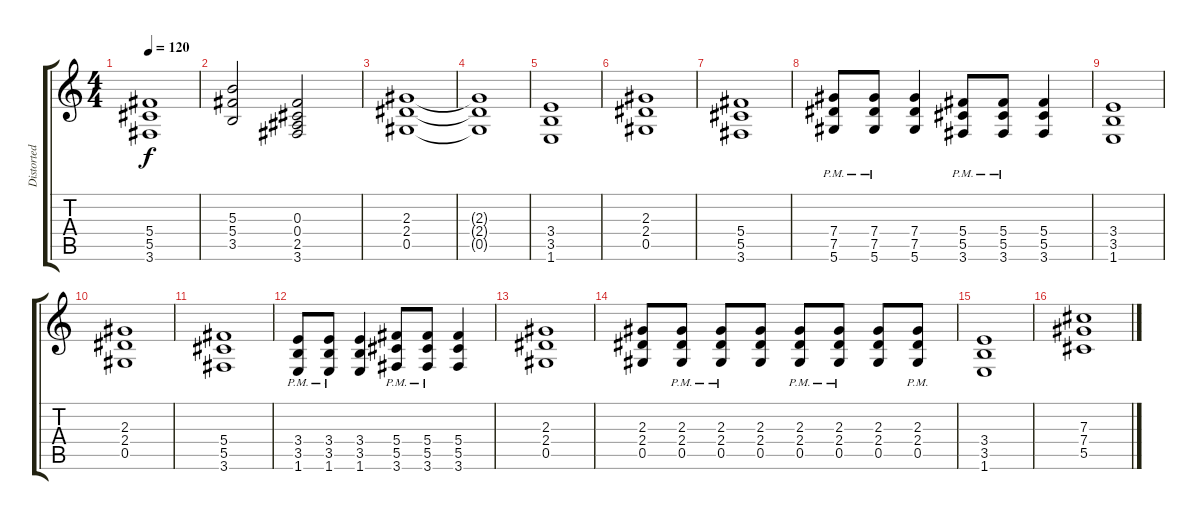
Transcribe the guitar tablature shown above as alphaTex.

\track ("Distorted Guitar" "Distorted ") {instrument distortionguitar}
\staff {score tabs}
\tuning (Eb4 Bb3 Gb3 Db3 Ab2 Eb2) {hide}
\ts (4 4)
\tempo 120
\clef g2
\ks c
(5.4 5.5 3.6).1{dy f} |
(5.3 5.4 3.5).2 (0.3 0.4 2.5 3.6).2 |
(2.3 2.4 0.5).1 |
(2.3{t} 2.4{t} 0.5{t}).1 |
(3.4 3.5 1.6).1 |
(2.3 2.4 0.5).1 |
(5.4 5.5 3.6).1 |
(7.4{pm} 7.5{pm} 5.6{pm}).8 (7.4{pm} 7.5{pm} 5.6{pm}).8 (7.4 7.5 5.6).4 (5.4{pm} 5.5{pm} 3.6{pm}).8 (5.4{pm} 5.5{pm} 3.6{pm}).8 (5.4 5.5 3.6).4 |
(3.4 3.5 1.6).1 |
(2.3 2.4 0.5).1 |
(5.4 5.5 3.6).1 |
(3.4{pm} 3.5{pm} 1.6{pm}).8 (3.4{pm} 3.5{pm} 1.6{pm}).8 (3.4 3.5 1.6).4 (5.4{pm} 5.5{pm} 3.6{pm}).8 (5.4{pm} 5.5{pm} 3.6{pm}).8 (5.4 5.5 3.6).4 |
(2.3 2.4 0.5).1 |
(2.3 2.4 0.5).8 (2.3 2.4{pm} 0.5{pm}).8 (2.3{pm} 2.4{pm} 0.5{pm}).8 (2.3 2.4 0.5).8 (2.3{pm} 2.4{pm} 0.5{pm}).8 (2.3{pm} 2.4{pm} 0.5{pm}).8 (2.3 2.4 0.5).8 (2.3{pm} 2.4{pm} 0.5{pm}).8 |
(3.4 3.5 1.6).1 |
(7.3 7.4 5.5).1
